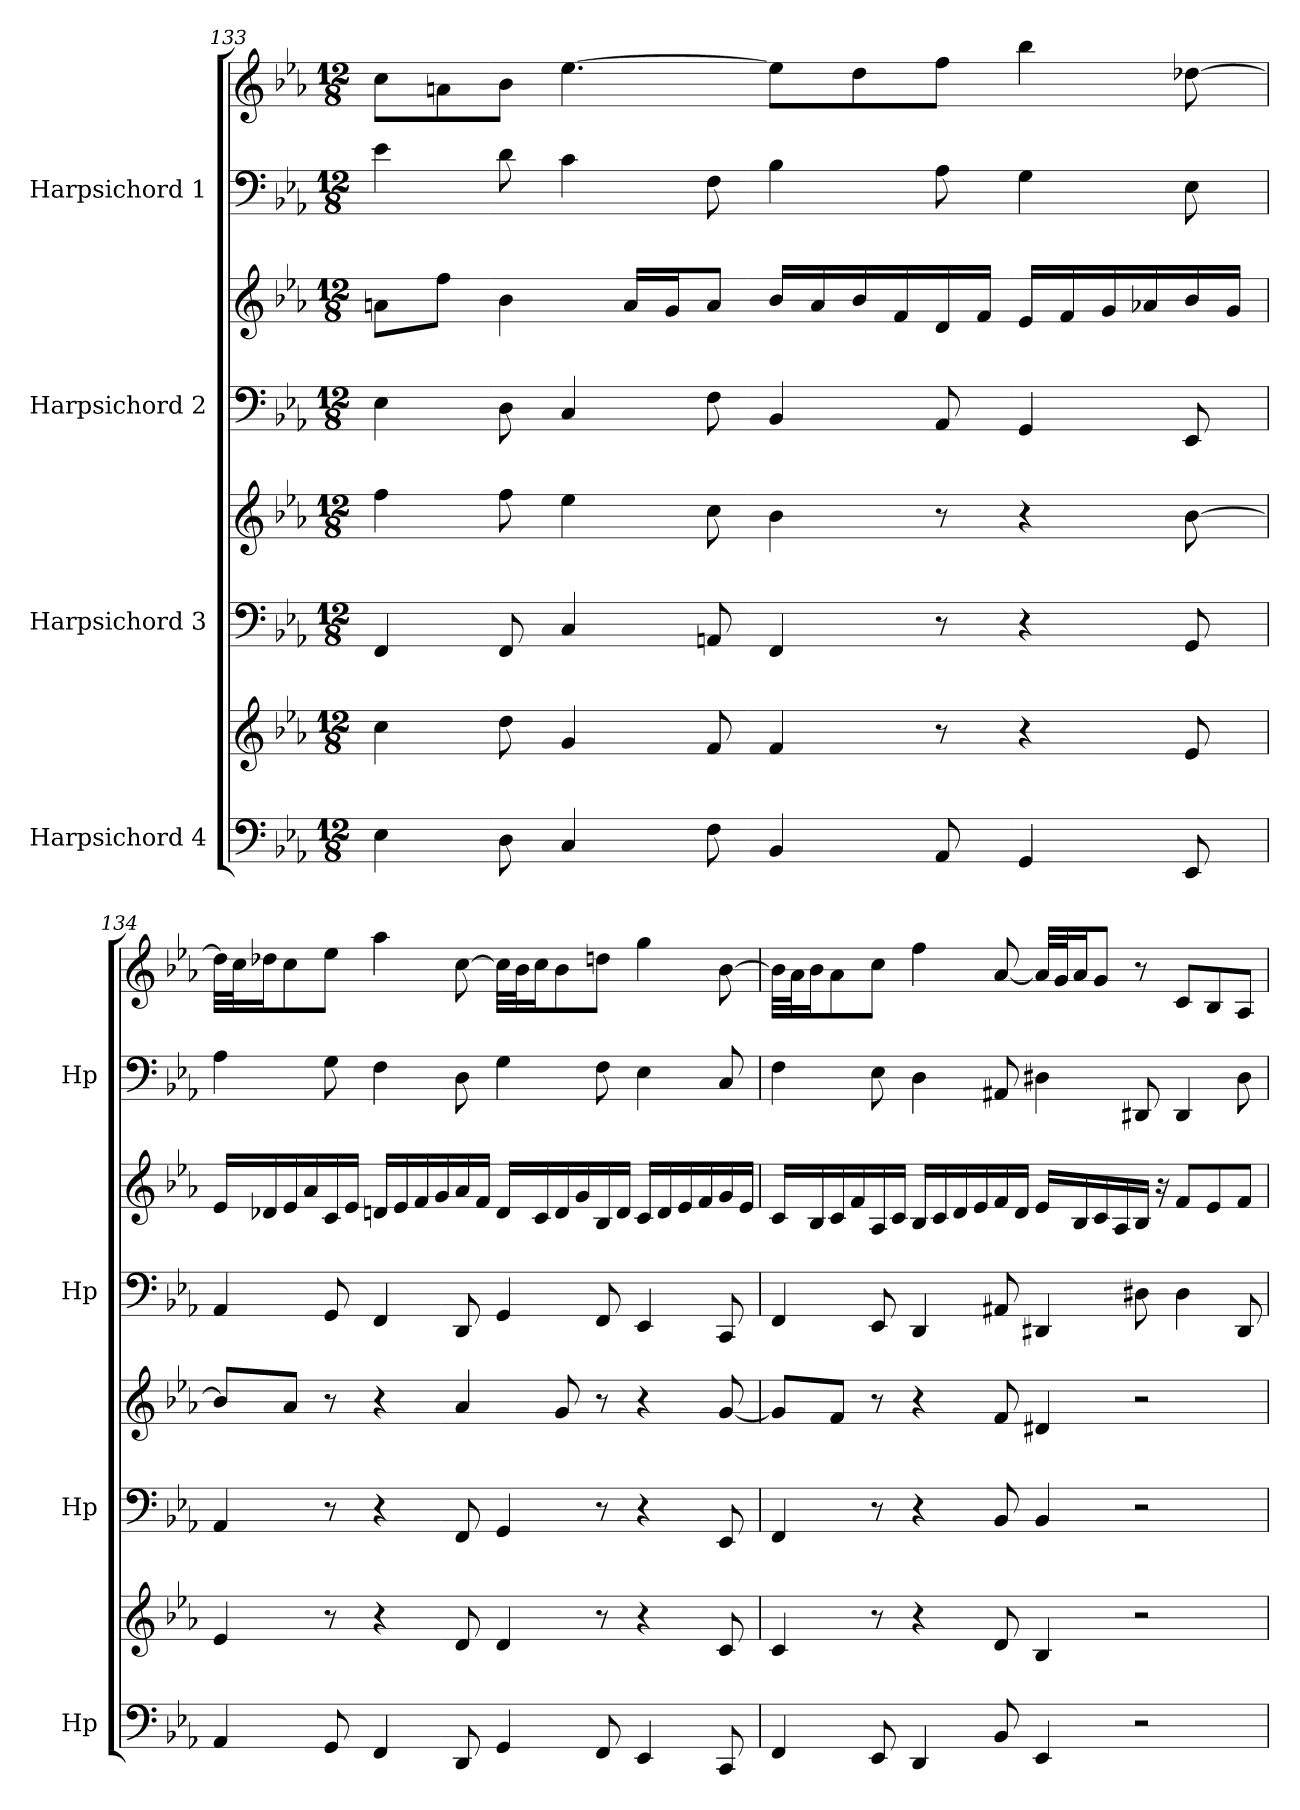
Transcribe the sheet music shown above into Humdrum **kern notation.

**kern	**kern	**kern	**kern	**kern	**kern	**kern	**kern
*part4	*part4	*part3	*part3	*part2	*part2	*part1	*part1
*staff8	*staff7	*staff6	*staff5	*staff4	*staff3	*staff2	*staff1
*I"Harpsichord 4	*	*I"Harpsichord 3	*	*I"Harpsichord 2	*	*I"Harpsichord 1	*
*I'Hp	*	*I'Hp	*	*I'Hp	*	*I'Hp	*
!!LO:PB:g=z
*clefF4	*clefG2	*clefF4	*clefG2	*clefF4	*clefG2	*clefF4	*clefG2
*k[b-e-a-]	*k[b-e-a-]	*k[b-e-a-]	*k[b-e-a-]	*k[b-e-a-]	*k[b-e-a-]	*k[b-e-a-]	*k[b-e-a-]
*M12/8	*M12/8	*M12/8	*M12/8	*M12/8	*M12/8	*M12/8	*M12/8
=133	=133	=133	=133	=133	=133	=133	=133
4E-\	4cc\	4FF/	4ff\	4E-\	8an\L	4e-\	8cc\L
.	.	.	.	.	8ff\J	.	8an\
8D\	8dd\	8FF/	8ff\	8D\	4b-\	8d\	8b-\J
4C/	4g/	4C/	4ee-\	4C/	.	4c\	[4.ee-\
.	.	.	.	.	16a/LL	.	.
.	.	.	.	.	16g/J	.	.
8F\	8f/	8AAn/	8cc\	8F\	8a/J	8F\	.
4BB-/	4f/	4FF/	4b-\	4BB-/	16b-/LL	4B-\	8ee-\L]
.	.	.	.	.	16a/	.	.
.	.	.	.	.	16b-/	.	8dd\
.	.	.	.	.	16f/	.	.
8AA-/	8r	8r	8r	8AA-/	16d/	8A-\	8ff\J
.	.	.	.	.	16f/JJ	.	.
4GG/	4r	4r	4r	4GG/	16e-/LL	4G\	4bb-\
.	.	.	.	.	16f/	.	.
.	.	.	.	.	16g/	.	.
.	.	.	.	.	16a-X/	.	.
8EE-/	8e-/	8GG/	[8b-\	8EE-/	16b-/	8E-\	[8dd-X\
.	.	.	.	.	16g/JJ	.	.
=134	=134	=134	=134	=134	=134	=134	=134
4AA-/	4e-/	4AA-/	8b-/L]	4AA-/	16e-/LL	4A-\	32dd-\LLL]
.	.	.	.	.	.	.	32cc\J
.	.	.	.	.	16d-X/	.	16dd-X\J
.	.	.	8a-/J	.	16e-/	.	8cc\
.	.	.	.	.	16a-/	.	.
8GG/	8r	8r	8r	8GG/	16c/	8G\	8ee-\J
.	.	.	.	.	16e-/JJ	.	.
4FF/	4r	4r	4r	4FF/	16dn/LL	4F\	4aa-\
.	.	.	.	.	16e-/	.	.
.	.	.	.	.	16f/	.	.
.	.	.	.	.	16g/	.	.
8DD/	8d/	8FF/	4a-/	8DD/	16a-/	8D\	[8cc\
.	.	.	.	.	16f/JJ	.	.
4GG/	4d/	4GG/	.	4GG/	16d/LL	4G\	32cc\LLL]
.	.	.	.	.	.	.	32b-\J
.	.	.	.	.	16c/	.	16cc\J
.	.	.	8g/	.	16d/	.	8b-\
.	.	.	.	.	16g/	.	.
8FF/	8r	8r	8r	8FF/	16B-/	8F\	8ddn\J
.	.	.	.	.	16d/JJ	.	.
4EE-/	4r	4r	4r	4EE-/	16c/LL	4E-\	4gg\
.	.	.	.	.	16d/	.	.
.	.	.	.	.	16e-/	.	.
.	.	.	.	.	16f/	.	.
8CC/	8c/	8EE-/	[8g/	8CC/	16g/	8C/	[8b-\
.	.	.	.	.	16e-/JJ	.	.
!!LO:PB:g=z
=135	=135	=135	=135	=135	=135	=135	=135
4FF/	4c/	4FF/	8g/L]	4FF/	16c/LL	4F\	32b-\LLL]
.	.	.	.	.	.	.	32a-\J
.	.	.	.	.	16B-/	.	16b-\J
.	.	.	8f/J	.	16c/	.	8a-\
.	.	.	.	.	16f/	.	.
8EE-/	8r	8r	8r	8EE-/	16A-/	8E-\	8cc\J
.	.	.	.	.	16c/JJ	.	.
4DD/	4r	4r	4r	4DD/	16B-/LL	4D\	4ff\
.	.	.	.	.	16c/	.	.
.	.	.	.	.	16d/	.	.
.	.	.	.	.	16e-/	.	.
8BB-/	8d/	8BB-/	8f/	8AA#X/	16f/	8AA#X/	[8a-/
.	.	.	.	.	16d/JJ	.	.
4EE-/	4B-/	4BB-/	4d#X/	4DD#X/	16e-/LL	4D#X\	32a-/LLL]
.	.	.	.	.	.	.	32g/J
.	.	.	.	.	16B-/	.	16a-/J
.	.	.	.	.	16c/	.	8g/J
.	.	.	.	.	16A-/	.	.
2r	2r	2r	2r	8D#X\	16B-/JJ	8DD#X/	8r
.	.	.	.	.	16r	.	.
.	.	.	.	4D#\	8f/L	4DD#/	8c/L
.	.	.	.	.	8e-/	.	8B-/
.	.	.	.	8DD#/	8f/J	8D#\	8A-/J
=	=	=	=	=	=	=	=
*-	*-	*-	*-	*-	*-	*-	*-
